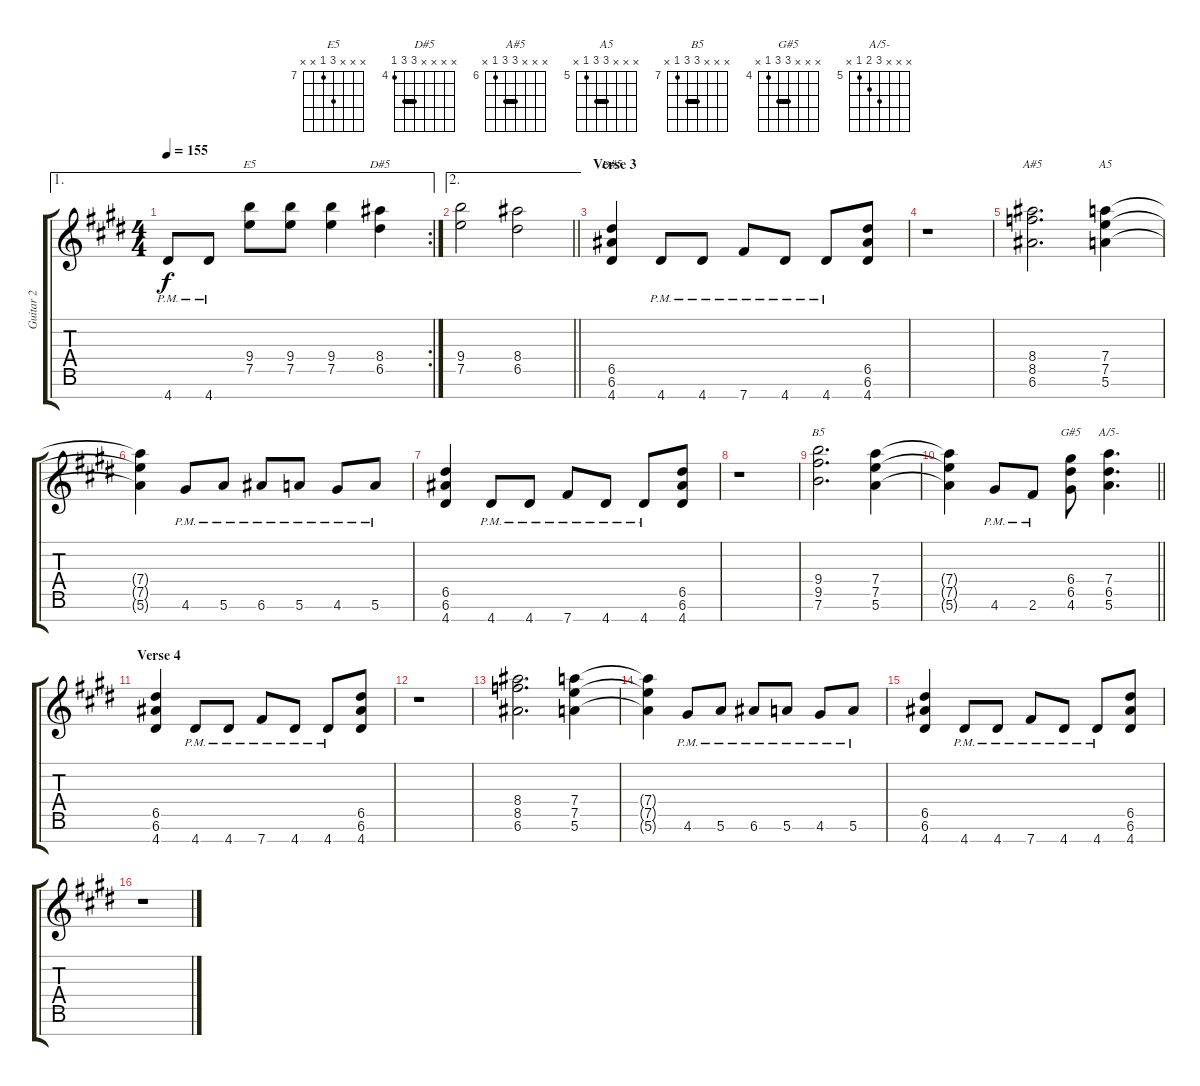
\track ("Guitar 2" "Guitar 2") {instrument distortionguitar}
\staff {score tabs}
\tuning (E4 B3 G3 D3 A2 E2 B1) {hide}
\chord ("E5" x x x 9 7 x x) {firstfret 7}
\chord ("D#5" x x x 8 6 x x) {firstfret 6}
\chord ("D#5" x x x x 6 6 4) {firstfret 4 barre 6}
\chord ("A#5" x x x 8 8 6 x) {firstfret 6 barre 8}
\chord ("A5" x x x 7 7 5 x) {firstfret 5 barre 7}
\chord ("B5" x x x 9 9 7 x) {firstfret 7 barre 9}
\chord ("G#5" x x x 6 6 4 x) {firstfret 4 barre 6}
\chord ("A/5-" x x x 7 6 5 x) {firstfret 5}
\ae 1
\rc 2
\ts (4 4)
\tempo 155
\clef g2
\ks e
4.7{pm}.8{ot 8vb dy f} 4.7{pm}.8{ot 8vb} (9.4 7.5).8{ch "E5" ot 8vb} (9.4 7.5).8{ot 8vb} (9.4 7.5).4{ot 8vb} (8.4 6.5).4{ch "D#5" ot 8vb} |
\ae 2
\barLineRight lightlight
(9.4 7.5).2{ot 8vb} (8.4 6.5).2{ot 8vb} |
\section ("" "Verse 3")
(6.5 6.6 4.7).4{ch "D#5" ot 8vb} 4.7{pm}.8{ot 8vb} 4.7{pm}.8{ot 8vb} 7.7{pm}.8{ot 8vb} 4.7{pm}.8{ot 8vb} 4.7{pm}.8{ot 8vb} (6.5 6.6 4.7).8{ot 8vb} |
r.1{ot 8vb} |
(8.4 8.5 6.6).2{d ch "A#5" ot 8vb} (7.4 7.5 5.6).4{ch "A5" ot 8vb} |
(7.4{t} 7.5{t} 5.6{t}).4{ot 8vb} 4.6{pm}.8{ot 8vb} 5.6{pm}.8{ot 8vb} 6.6{pm}.8{ot 8vb} 5.6{pm}.8{ot 8vb} 4.6{pm}.8{ot 8vb} 5.6{pm}.8{ot 8vb} |
(6.5 6.6 4.7).4{ot 8vb} 4.7{pm}.8{ot 8vb} 4.7{pm}.8{ot 8vb} 7.7{pm}.8{ot 8vb} 4.7{pm}.8{ot 8vb} 4.7{pm}.8{ot 8vb} (6.5 6.6 4.7).8{ot 8vb} |
r.1{ot 8vb} |
(9.4 9.5 7.6).2{d ch "B5" ot 8vb} (7.4 7.5 5.6).4{ot 8vb} |
\barLineRight lightlight
(7.4{t} 7.5{t} 5.6{t}).4{ot 8vb} 4.6{pm}.8{ot 8vb} 2.6{pm}.8{ot 8vb} (6.4 6.5 4.6).8{ch "G#5" ot 8vb} (7.4 6.5 5.6).4{d ch "A/5-" ot 8vb} |
\section ("" "Verse 4")
(6.5 6.6 4.7).4{ot 8vb} 4.7{pm}.8{ot 8vb} 4.7{pm}.8{ot 8vb} 7.7{pm}.8{ot 8vb} 4.7{pm}.8{ot 8vb} 4.7{pm}.8{ot 8vb} (6.5 6.6 4.7).8{ot 8vb} |
r.1{ot 8vb} |
(8.4 8.5 6.6).2{d ot 8vb} (7.4 7.5 5.6).4{ot 8vb} |
(7.4{t} 7.5{t} 5.6{t}).4{ot 8vb} 4.6{pm}.8{ot 8vb} 5.6{pm}.8{ot 8vb} 6.6{pm}.8{ot 8vb} 5.6{pm}.8{ot 8vb} 4.6{pm}.8{ot 8vb} 5.6{pm}.8{ot 8vb} |
(6.5 6.6 4.7).4{ot 8vb} 4.7{pm}.8{ot 8vb} 4.7{pm}.8{ot 8vb} 7.7{pm}.8{ot 8vb} 4.7{pm}.8{ot 8vb} 4.7{pm}.8{ot 8vb} (6.5 6.6 4.7).8{ot 8vb} |
r.1{ot 8vb}
